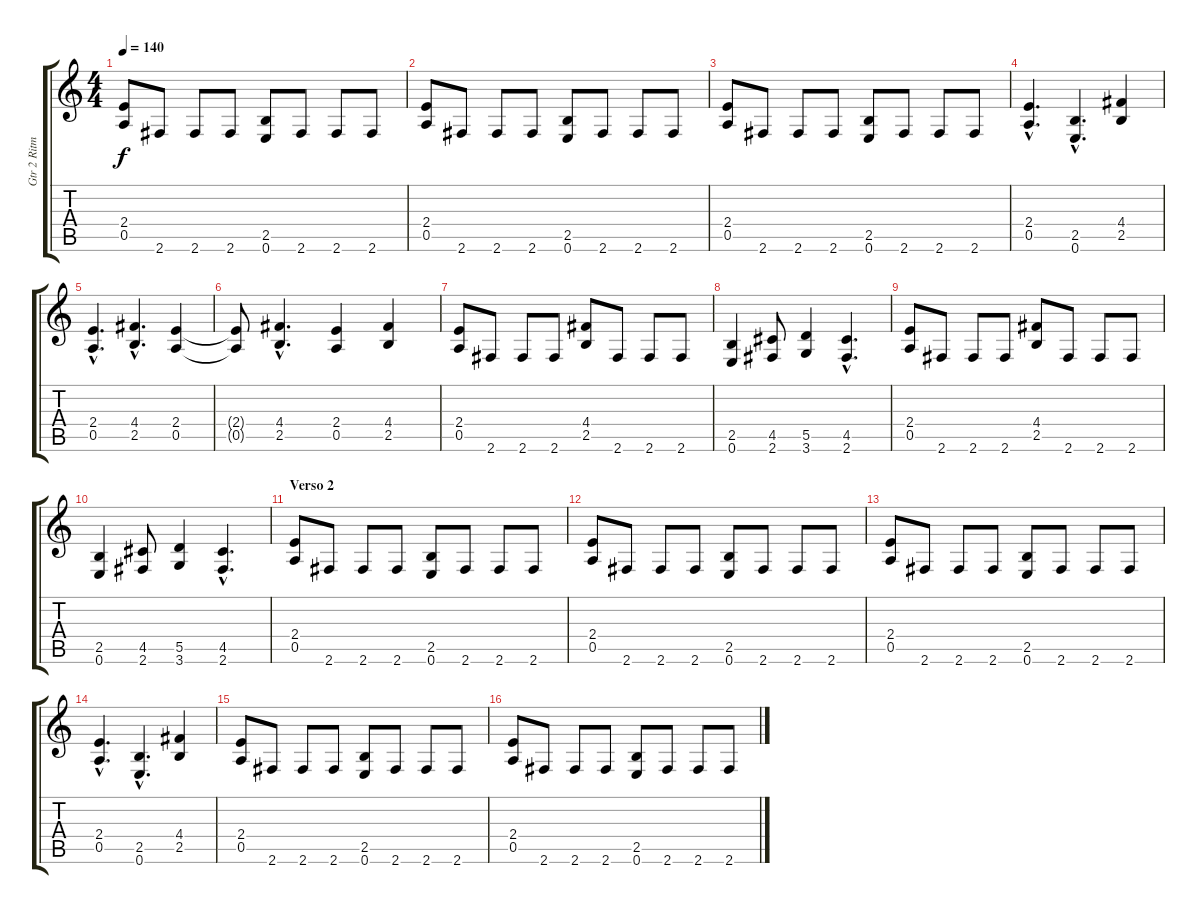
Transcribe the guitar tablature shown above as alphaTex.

\track ("Gtr 2 Ritmo" "Gtr 2 Ritm") {instrument overdrivenguitar}
\staff {score tabs}
\tuning (E4 B3 G3 D3 A2 E2) {hide}
\ts (4 4)
\tempo 140
\clef g2
\ks c
(2.4 0.5).8{dy f} 2.6.8 2.6.8 2.6.8 (2.5 0.6).8 2.6.8 2.6.8 2.6.8 |
(2.4 0.5).8 2.6.8 2.6.8 2.6.8 (2.5 0.6).8 2.6.8 2.6.8 2.6.8 |
(2.4 0.5).8 2.6.8 2.6.8 2.6.8 (2.5 0.6).8 2.6.8 2.6.8 2.6.8 |
(2.4{hac} 0.5{hac}).4{d} (2.5{hac} 0.6{hac}).4{d} (4.4 2.5).4 |
(2.4{hac} 0.5{hac}).4{d} (4.4{hac} 2.5{hac}).4{d} (2.4 0.5).4 |
(2.4{t} 0.5{t}).8 (4.4{hac} 2.5{hac}).4{d} (2.4 0.5).4 (4.4 2.5).4 |
(2.4 0.5).8 2.6.8 2.6.8 2.6.8 (4.4 2.5).8 2.6.8 2.6.8 2.6.8 |
(2.5 0.6).4 (4.5 2.6).8 (5.5 3.6).4 (4.5{hac} 2.6{hac}).4{d} |
(2.4 0.5).8 2.6.8 2.6.8 2.6.8 (4.4 2.5).8 2.6.8 2.6.8 2.6.8 |
(2.5 0.6).4 (4.5 2.6).8 (5.5 3.6).4 (4.5{hac} 2.6{hac}).4{d} |
\section ("" "Verso 2")
(2.4 0.5).8 2.6.8 2.6.8 2.6.8 (2.5 0.6).8 2.6.8 2.6.8 2.6.8 |
(2.4 0.5).8 2.6.8 2.6.8 2.6.8 (2.5 0.6).8 2.6.8 2.6.8 2.6.8 |
(2.4 0.5).8 2.6.8 2.6.8 2.6.8 (2.5 0.6).8 2.6.8 2.6.8 2.6.8 |
(2.4{hac} 0.5{hac}).4{d} (2.5{hac} 0.6{hac}).4{d} (4.4 2.5).4 |
(2.4 0.5).8 2.6.8 2.6.8 2.6.8 (2.5 0.6).8 2.6.8 2.6.8 2.6.8 |
(2.4 0.5).8 2.6.8 2.6.8 2.6.8 (2.5 0.6).8 2.6.8 2.6.8 2.6.8
